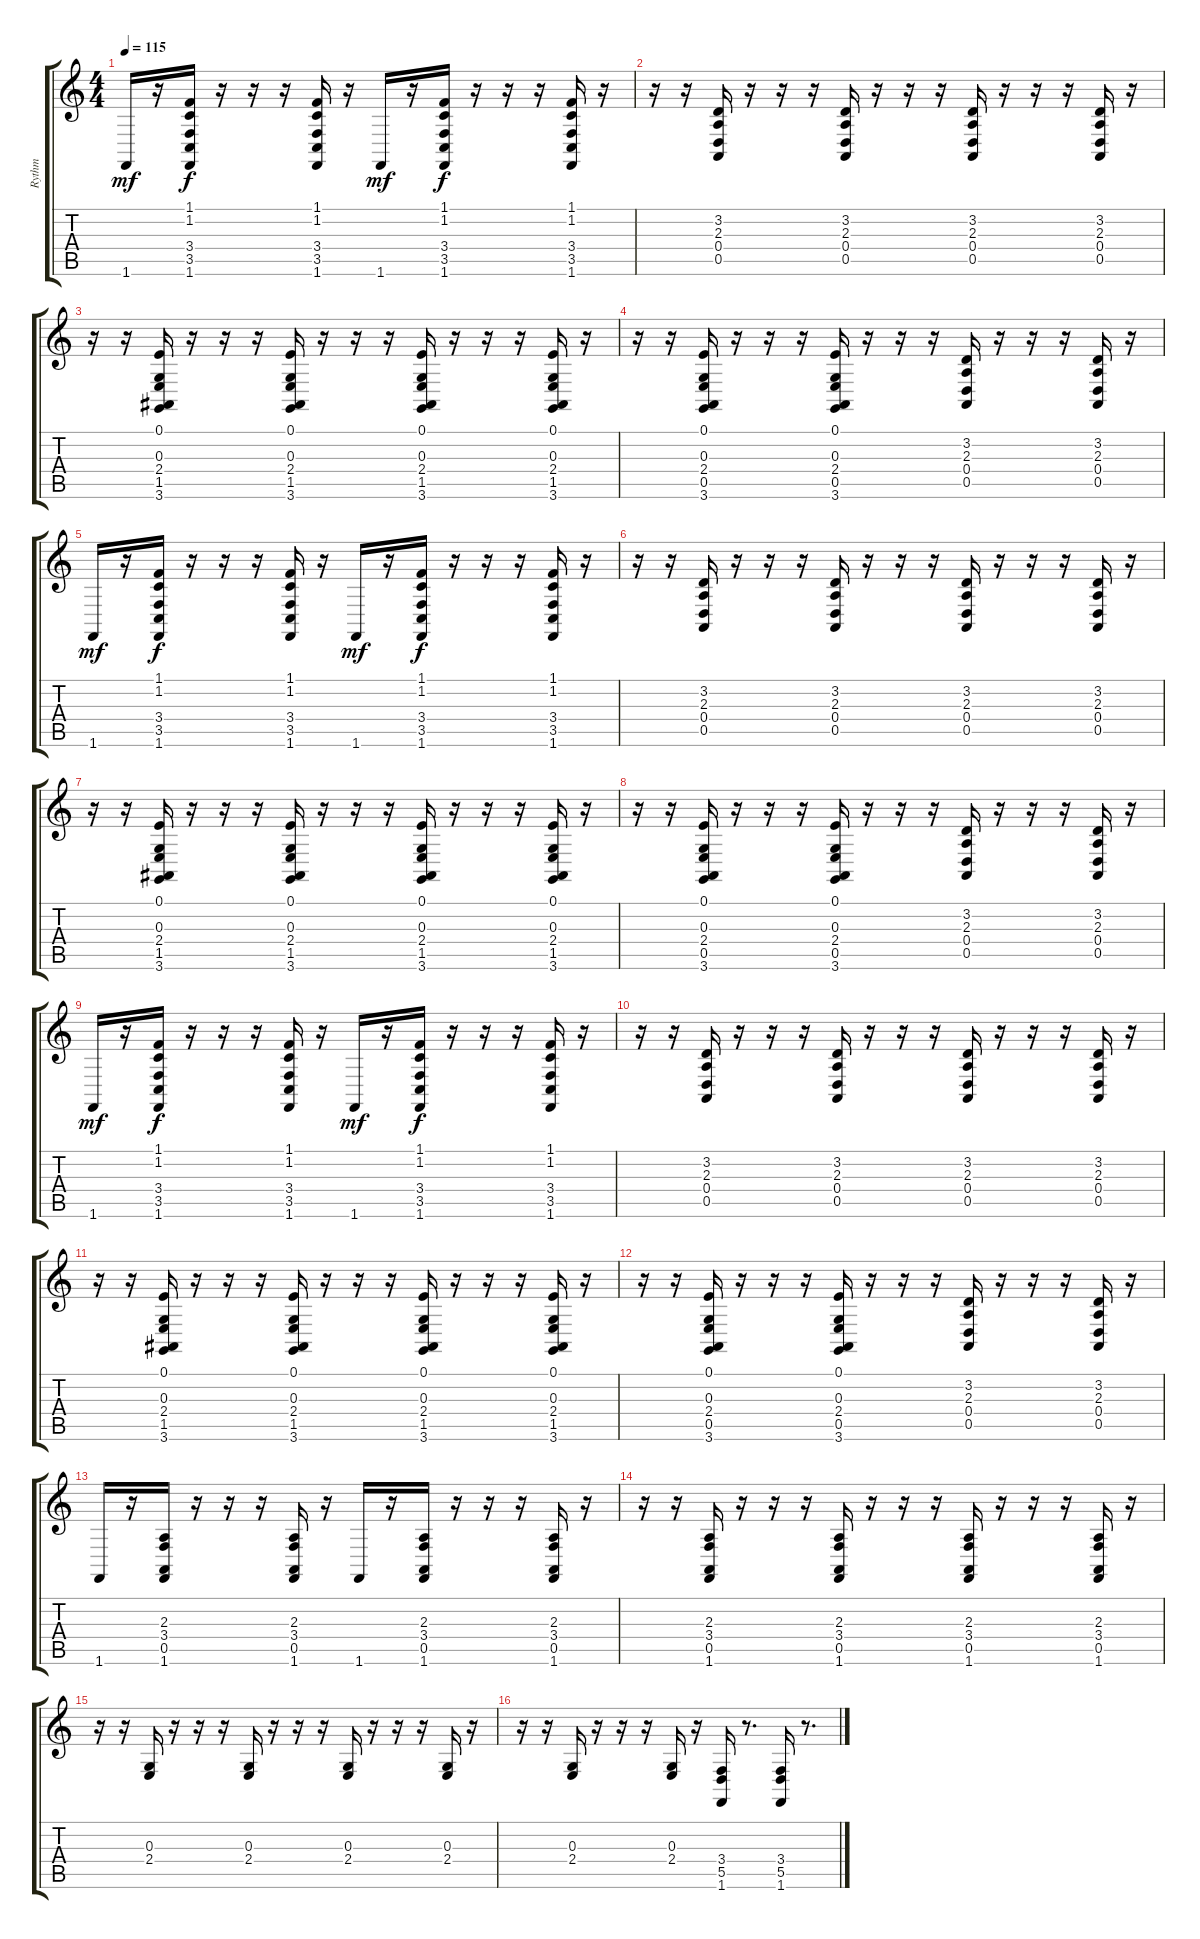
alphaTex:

\track ("Rythm" "Rythm") {instrument lead3calliope}
\staff {score tabs}
\tuning (E4 B3 G3 D3 A2 E2) {hide}
\ts (4 4)
\tempo 115
\clef g2
\ks c
1.6.16{dy mf} r.16 (1.1 1.2 3.4 3.5 1.6).16{dy f} r.16 r.16 r.16 (1.1 1.2 3.4 3.5 1.6).16 r.16 1.6.16{dy mf} r.16 (1.1 1.2 3.4 3.5 1.6).16{dy f} r.16 r.16 r.16 (1.1 1.2 3.4 3.5 1.6).16 r.16 |
r.16 r.16 (3.2 2.3 0.4 0.5).16 r.16 r.16 r.16 (3.2 2.3 0.4 0.5).16 r.16 r.16 r.16 (3.2 2.3 0.4 0.5).16 r.16 r.16 r.16 (3.2 2.3 0.4 0.5).16 r.16 |
r.16 r.16 (0.1 0.3 2.4 1.5 3.6).16 r.16 r.16 r.16 (0.1 0.3 2.4 1.5 3.6).16 r.16 r.16 r.16 (0.1 0.3 2.4 1.5 3.6).16 r.16 r.16 r.16 (0.1 0.3 2.4 1.5 3.6).16 r.16 |
r.16 r.16 (0.1 0.3 2.4 0.5 3.6).16 r.16 r.16 r.16 (0.1 0.3 2.4 0.5 3.6).16 r.16 r.16 r.16 (3.2 2.3 0.4 0.5).16 r.16 r.16 r.16 (3.2 2.3 0.4 0.5).16 r.16 |
1.6.16{dy mf} r.16 (1.1 1.2 3.4 3.5 1.6).16{dy f} r.16 r.16 r.16 (1.1 1.2 3.4 3.5 1.6).16 r.16 1.6.16{dy mf} r.16 (1.1 1.2 3.4 3.5 1.6).16{dy f} r.16 r.16 r.16 (1.1 1.2 3.4 3.5 1.6).16 r.16 |
r.16 r.16 (3.2 2.3 0.4 0.5).16 r.16 r.16 r.16 (3.2 2.3 0.4 0.5).16 r.16 r.16 r.16 (3.2 2.3 0.4 0.5).16 r.16 r.16 r.16 (3.2 2.3 0.4 0.5).16 r.16 |
r.16 r.16 (0.1 0.3 2.4 1.5 3.6).16 r.16 r.16 r.16 (0.1 0.3 2.4 1.5 3.6).16 r.16 r.16 r.16 (0.1 0.3 2.4 1.5 3.6).16 r.16 r.16 r.16 (0.1 0.3 2.4 1.5 3.6).16 r.16 |
r.16 r.16 (0.1 0.3 2.4 0.5 3.6).16 r.16 r.16 r.16 (0.1 0.3 2.4 0.5 3.6).16 r.16 r.16 r.16 (3.2 2.3 0.4 0.5).16 r.16 r.16 r.16 (3.2 2.3 0.4 0.5).16 r.16 |
1.6.16{dy mf} r.16 (1.1 1.2 3.4 3.5 1.6).16{dy f} r.16 r.16 r.16 (1.1 1.2 3.4 3.5 1.6).16 r.16 1.6.16{dy mf} r.16 (1.1 1.2 3.4 3.5 1.6).16{dy f} r.16 r.16 r.16 (1.1 1.2 3.4 3.5 1.6).16 r.16 |
r.16 r.16 (3.2 2.3 0.4 0.5).16 r.16 r.16 r.16 (3.2 2.3 0.4 0.5).16 r.16 r.16 r.16 (3.2 2.3 0.4 0.5).16 r.16 r.16 r.16 (3.2 2.3 0.4 0.5).16 r.16 |
r.16 r.16 (0.1 0.3 2.4 1.5 3.6).16 r.16 r.16 r.16 (0.1 0.3 2.4 1.5 3.6).16 r.16 r.16 r.16 (0.1 0.3 2.4 1.5 3.6).16 r.16 r.16 r.16 (0.1 0.3 2.4 1.5 3.6).16 r.16 |
r.16 r.16 (0.1 0.3 2.4 0.5 3.6).16 r.16 r.16 r.16 (0.1 0.3 2.4 0.5 3.6).16 r.16 r.16 r.16 (3.2 2.3 0.4 0.5).16 r.16 r.16 r.16 (3.2 2.3 0.4 0.5).16 r.16 |
1.6.16 r.16 (2.3 3.4 0.5 1.6).16 r.16 r.16 r.16 (2.3 3.4 0.5 1.6).16 r.16 1.6.16 r.16 (2.3 3.4 0.5 1.6).16 r.16 r.16 r.16 (2.3 3.4 0.5 1.6).16 r.16 |
r.16 r.16 (2.3 3.4 0.5 1.6).16 r.16 r.16 r.16 (2.3 3.4 0.5 1.6).16 r.16 r.16 r.16 (2.3 3.4 0.5 1.6).16 r.16 r.16 r.16 (2.3 3.4 0.5 1.6).16 r.16 |
r.16 r.16 (0.3 2.4).16 r.16 r.16 r.16 (0.3 2.4).16 r.16 r.16 r.16 (0.3 2.4).16 r.16 r.16 r.16 (0.3 2.4).16 r.16 |
r.16 r.16 (0.3 2.4).16 r.16 r.16 r.16 (0.3 2.4).16 r.16 (3.4 5.5 1.6).16 r.8{d} (3.4 5.5 1.6).16 r.8{d}
